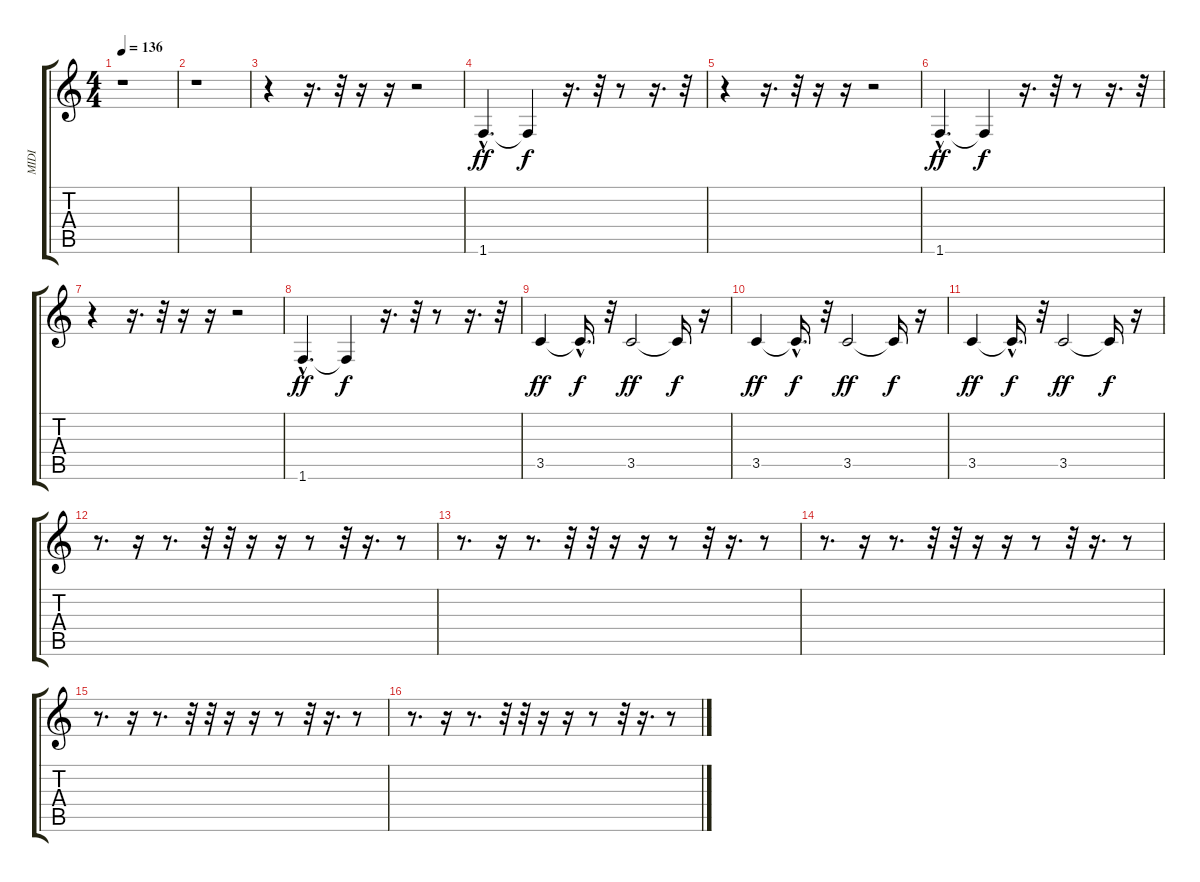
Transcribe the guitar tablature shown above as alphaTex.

\track ("MIDI" "MIDI") {instrument fretlessbass}
\staff {score tabs}
\tuning (E4 B3 G3 D3 A2 E2) {hide}
\ts (4 4)
\tempo 136
\clef g2
\ks c
r.1{dy ff instrument fretlessbass} |
r.1 |
r.4{volume 14} r.16{d} r.32 r.16 r.16 r.2 |
1.6{hac}.4{d} 1.6{t}.4{dy f} r.16{d} r.32 r.8 r.16{d} r.32 |
r.4 r.16{d} r.32 r.16 r.16 r.2 |
1.6{hac}.4{d dy ff} 1.6{t}.4{dy f} r.16{d} r.32 r.8 r.16{d} r.32 |
r.4 r.16{d} r.32 r.16 r.16 r.2 |
1.6{hac}.4{d dy ff} 1.6{t}.4{dy f} r.16{d} r.32 r.8 r.16{d} r.32 |
3.5.4{dy ff} 3.5{hac t}.16{d dy f} r.32 3.5.2{dy ff} 3.5{t}.16{dy f} r.16 |
3.5.4{dy ff} 3.5{hac t}.16{d dy f} r.32 3.5.2{dy ff} 3.5{t}.16{dy f} r.16 |
3.5.4{dy ff} 3.5{hac t}.16{d dy f} r.32 3.5.2{dy ff} 3.5{t}.16{dy f} r.16 |
r.8{d} r.16 r.8{d} r.32 r.32 r.16 r.16 r.8 r.32 r.16{d} r.8 |
r.8{d} r.16 r.8{d} r.32 r.32 r.16 r.16 r.8 r.32 r.16{d} r.8 |
r.8{d} r.16 r.8{d} r.32 r.32 r.16 r.16 r.8 r.32 r.16{d} r.8 |
r.8{d} r.16 r.8{d} r.32 r.32 r.16 r.16 r.8 r.32 r.16{d} r.8 |
r.8{d} r.16 r.8{d} r.32 r.32 r.16 r.16 r.8 r.32 r.16{d} r.8
